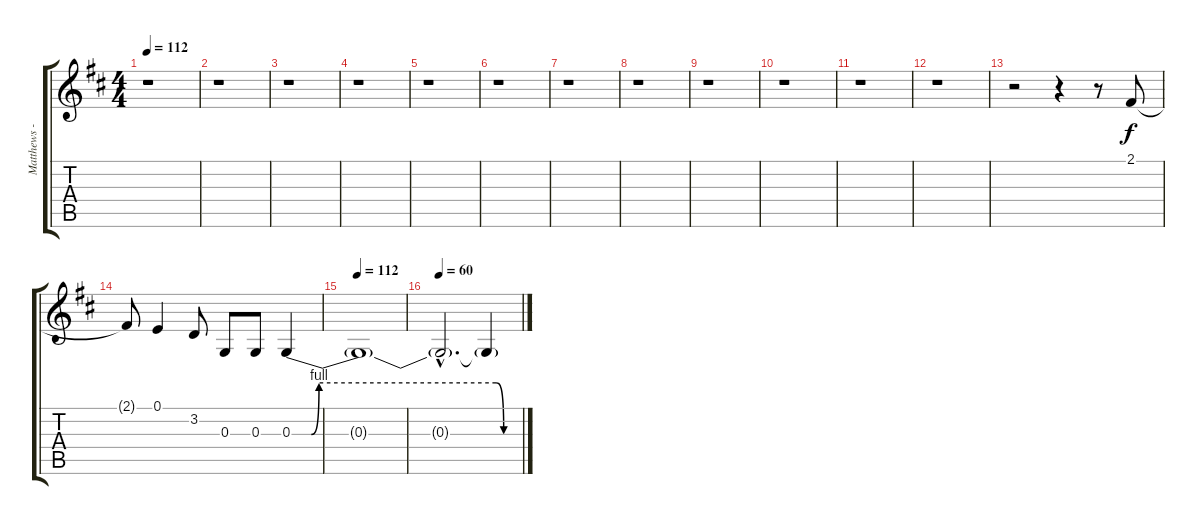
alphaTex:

\track ("Matthews - Vocals" "Matthews -") {instrument flute}
\staff {score tabs}
\tuning (E4 B3 G3 D3 A2 E2) {hide}
\ts (4 4)
\tempo 112
\clef g2
\ks d
r.1{dy f} |
r.1 |
r.1 |
r.1 |
r.1 |
r.1 |
r.1 |
r.1 |
r.1 |
r.1 |
r.1 |
r.1 |
r.2 r.4 r.8 2.1.8 |
2.1{t}.8 0.1.4 3.2.8 0.3.8 0.3.8 0.3{be (custom 0 0 5 0 7 4 53 4 55 0 60 0)}.4{volume 6} |
\tempo 112
0.3{t}.1 |
\tempo 60
0.3{hac t}.2{d} 0.3{t}.4
